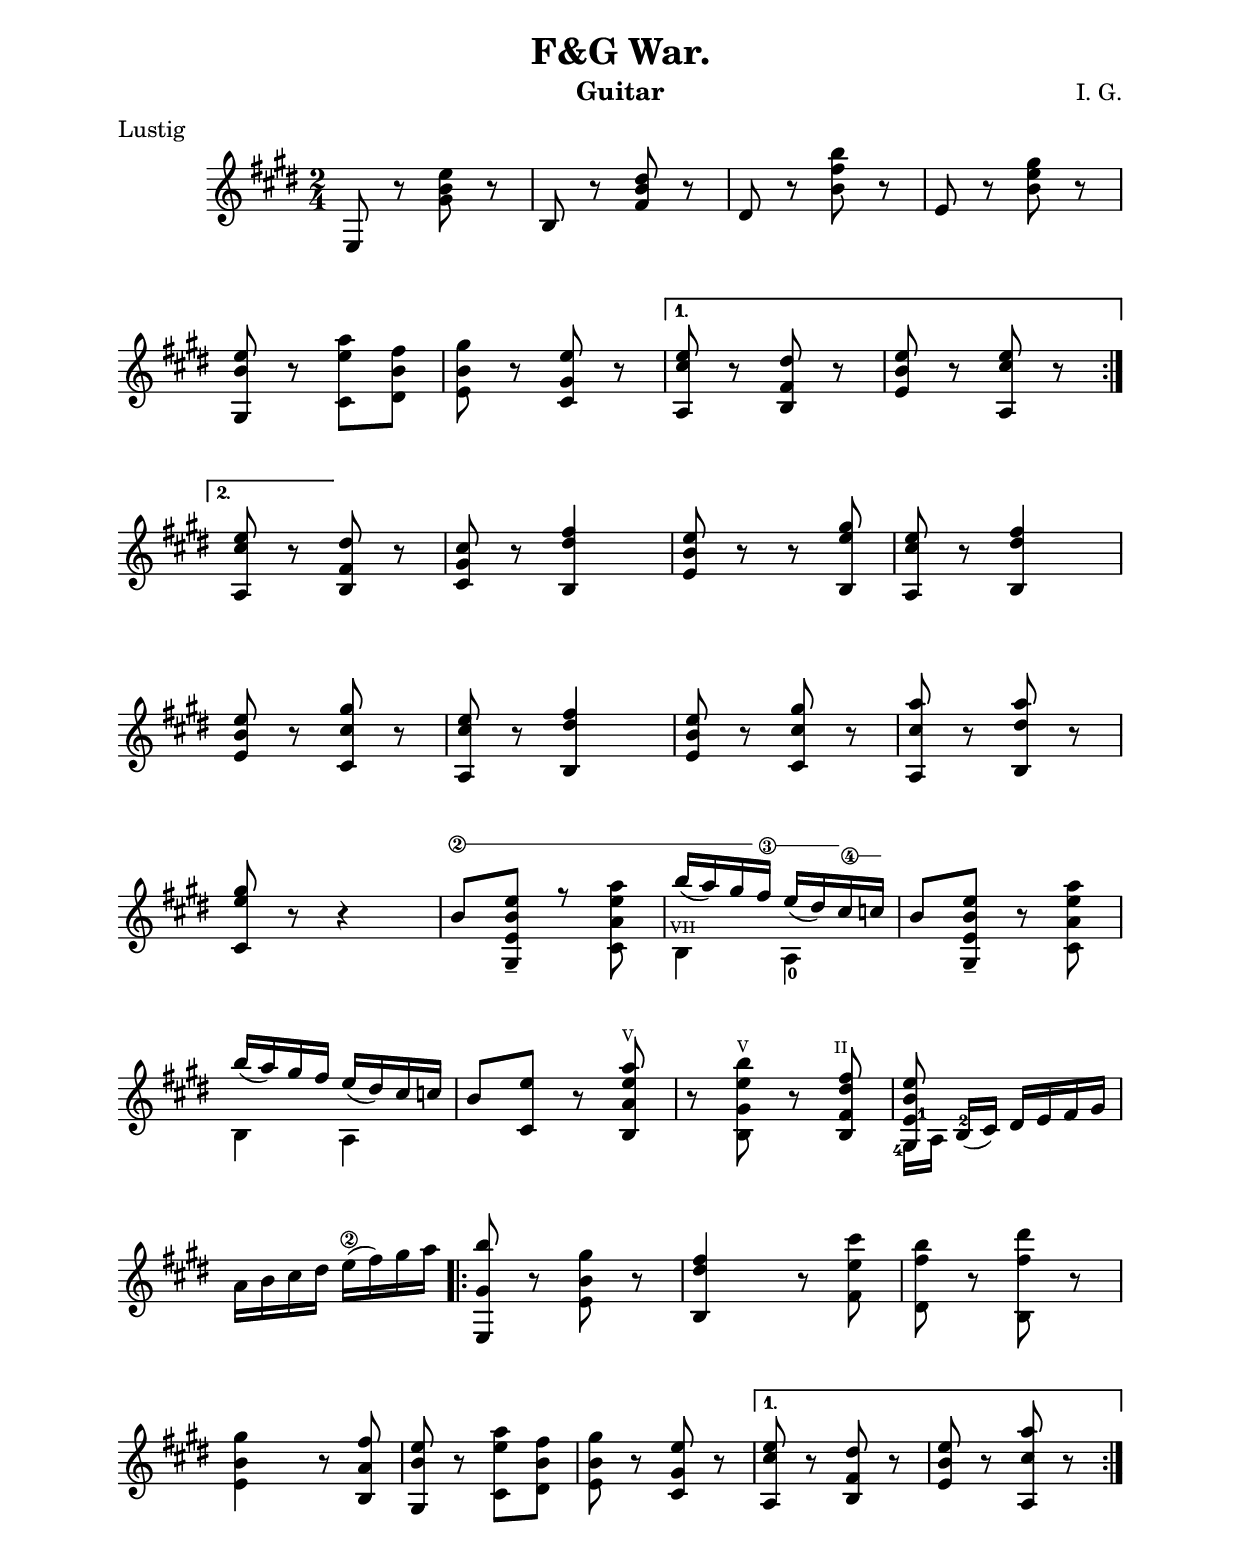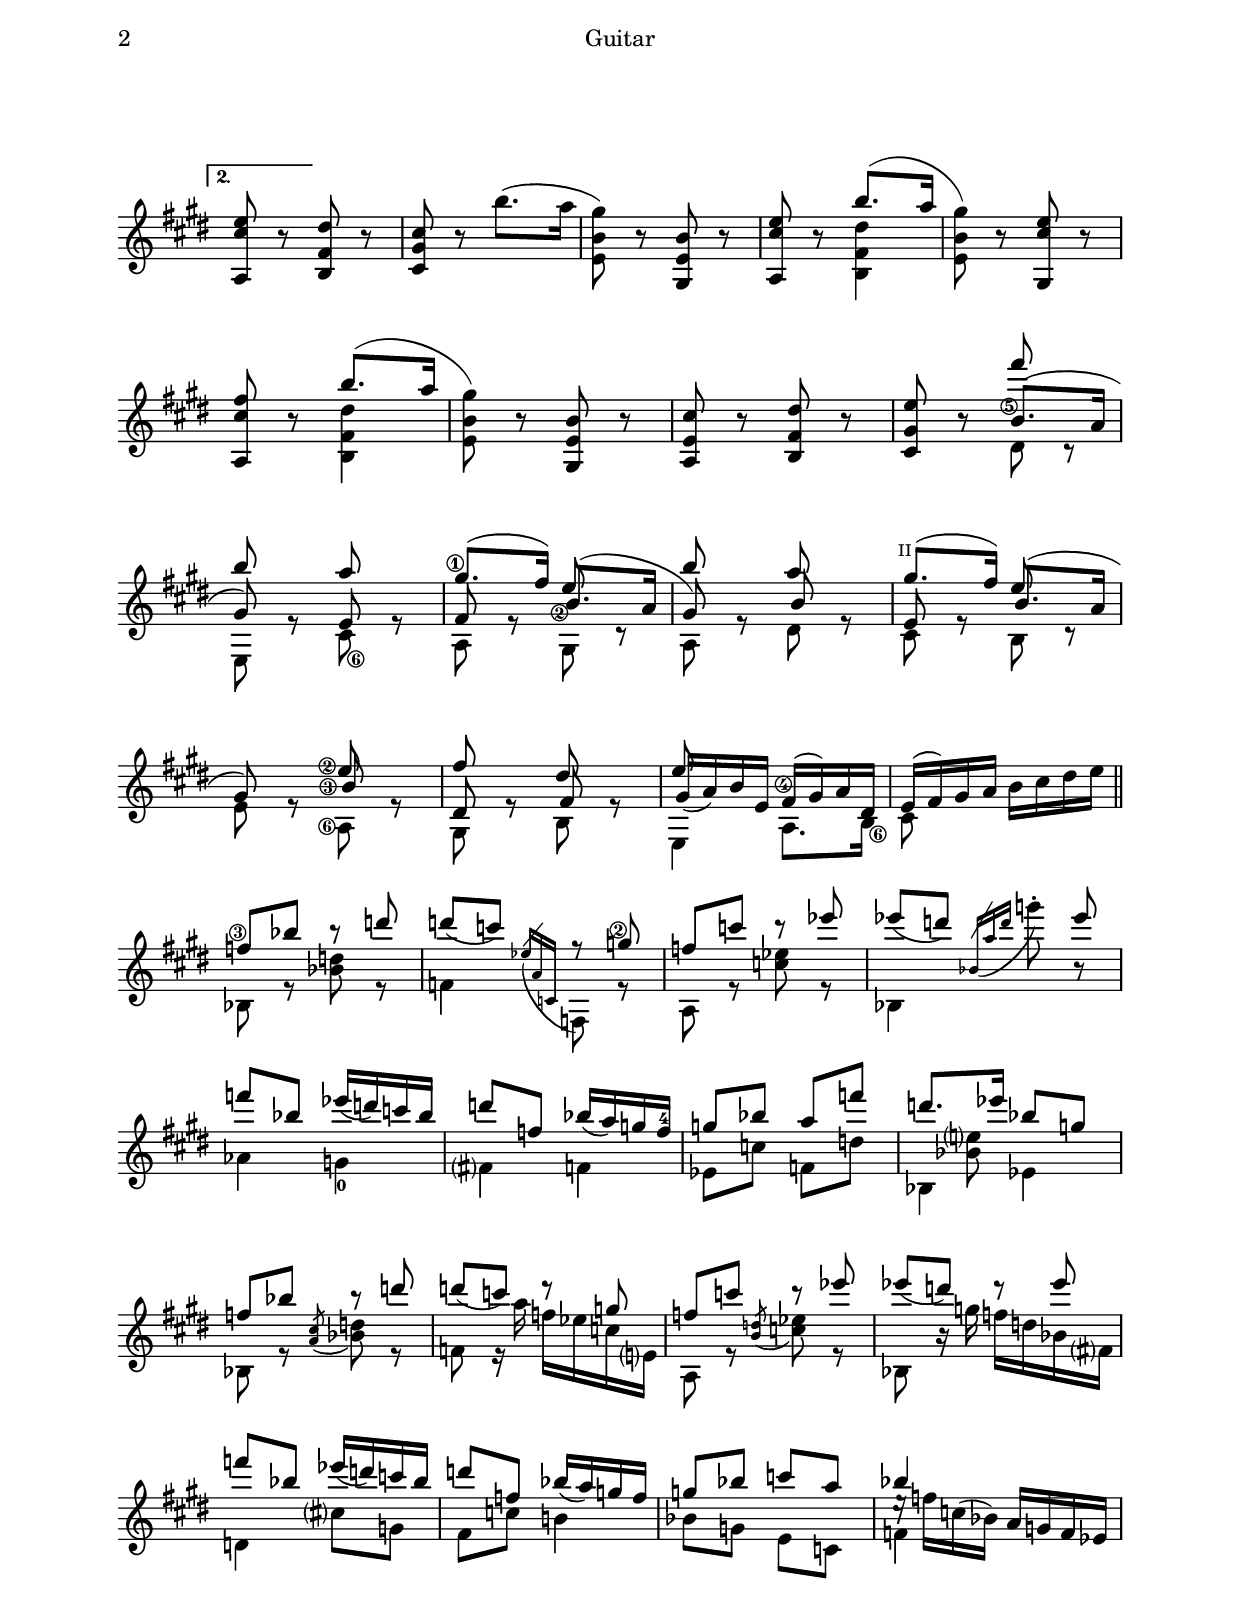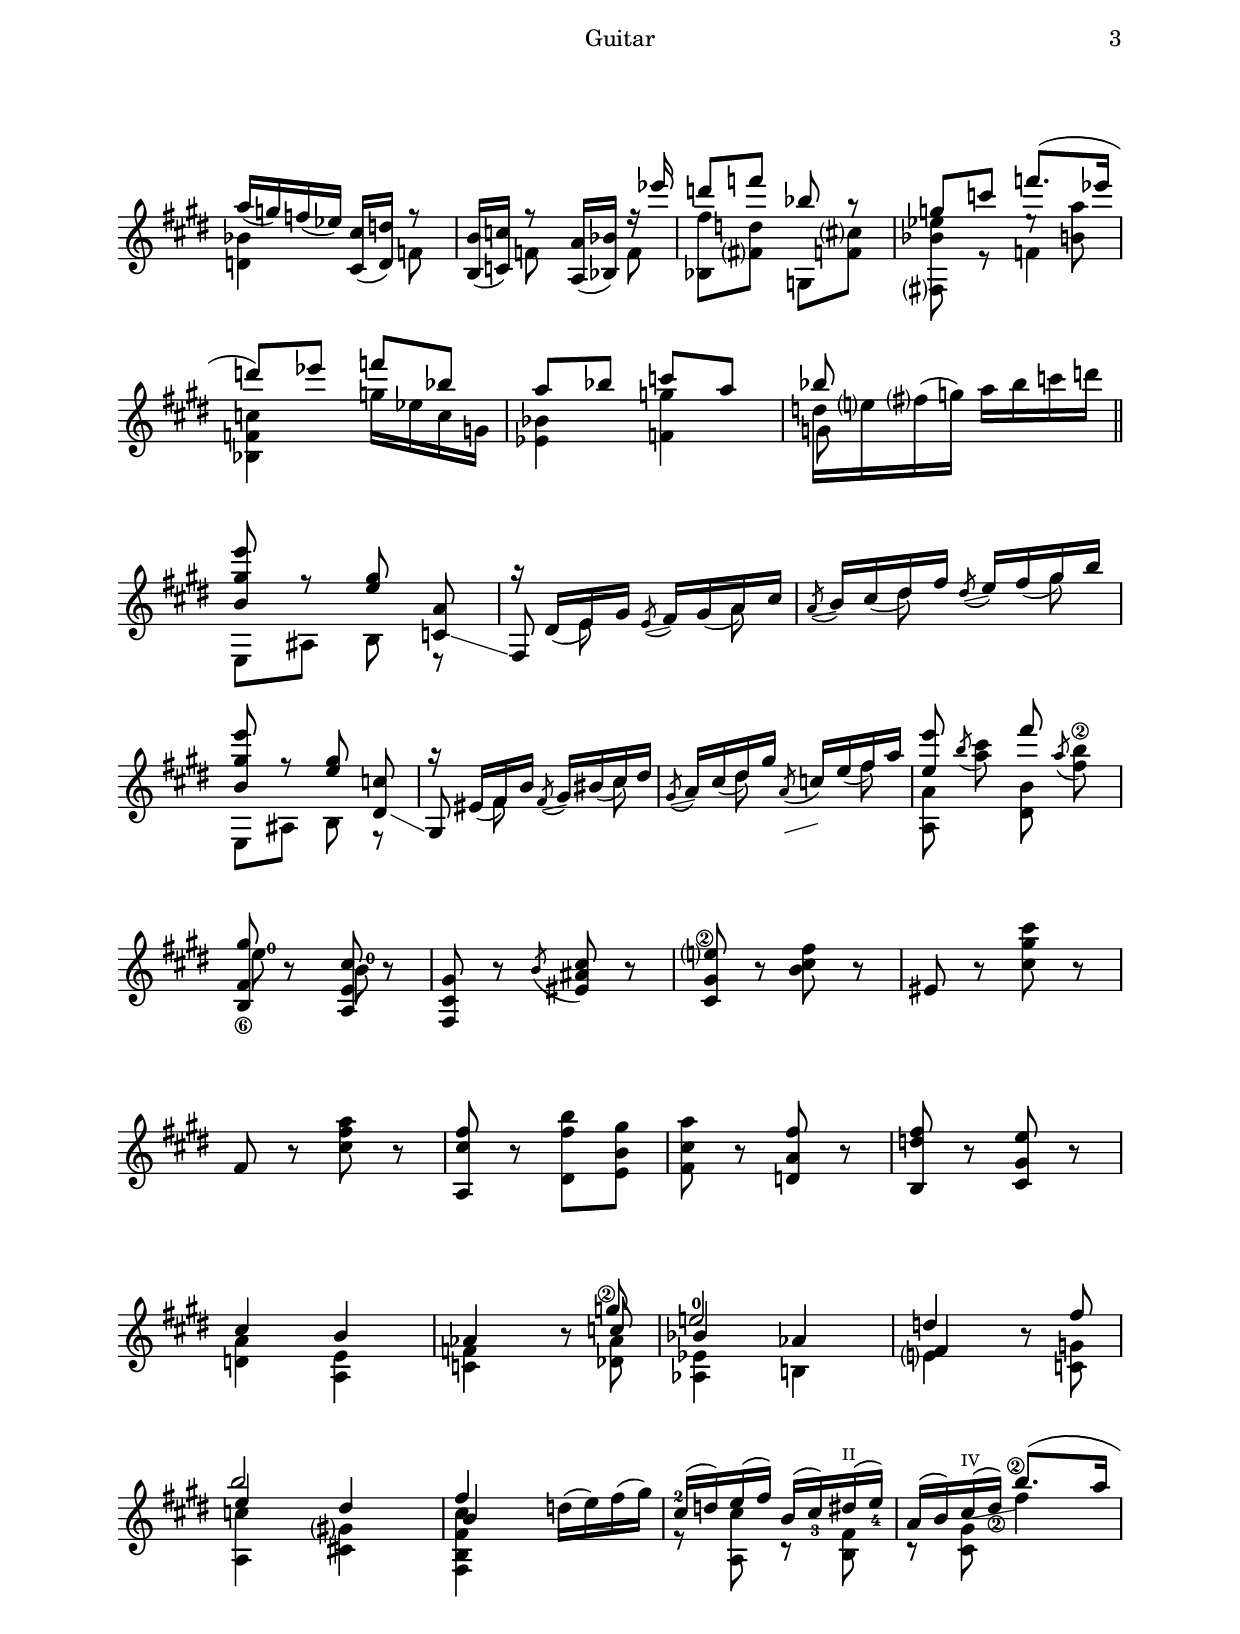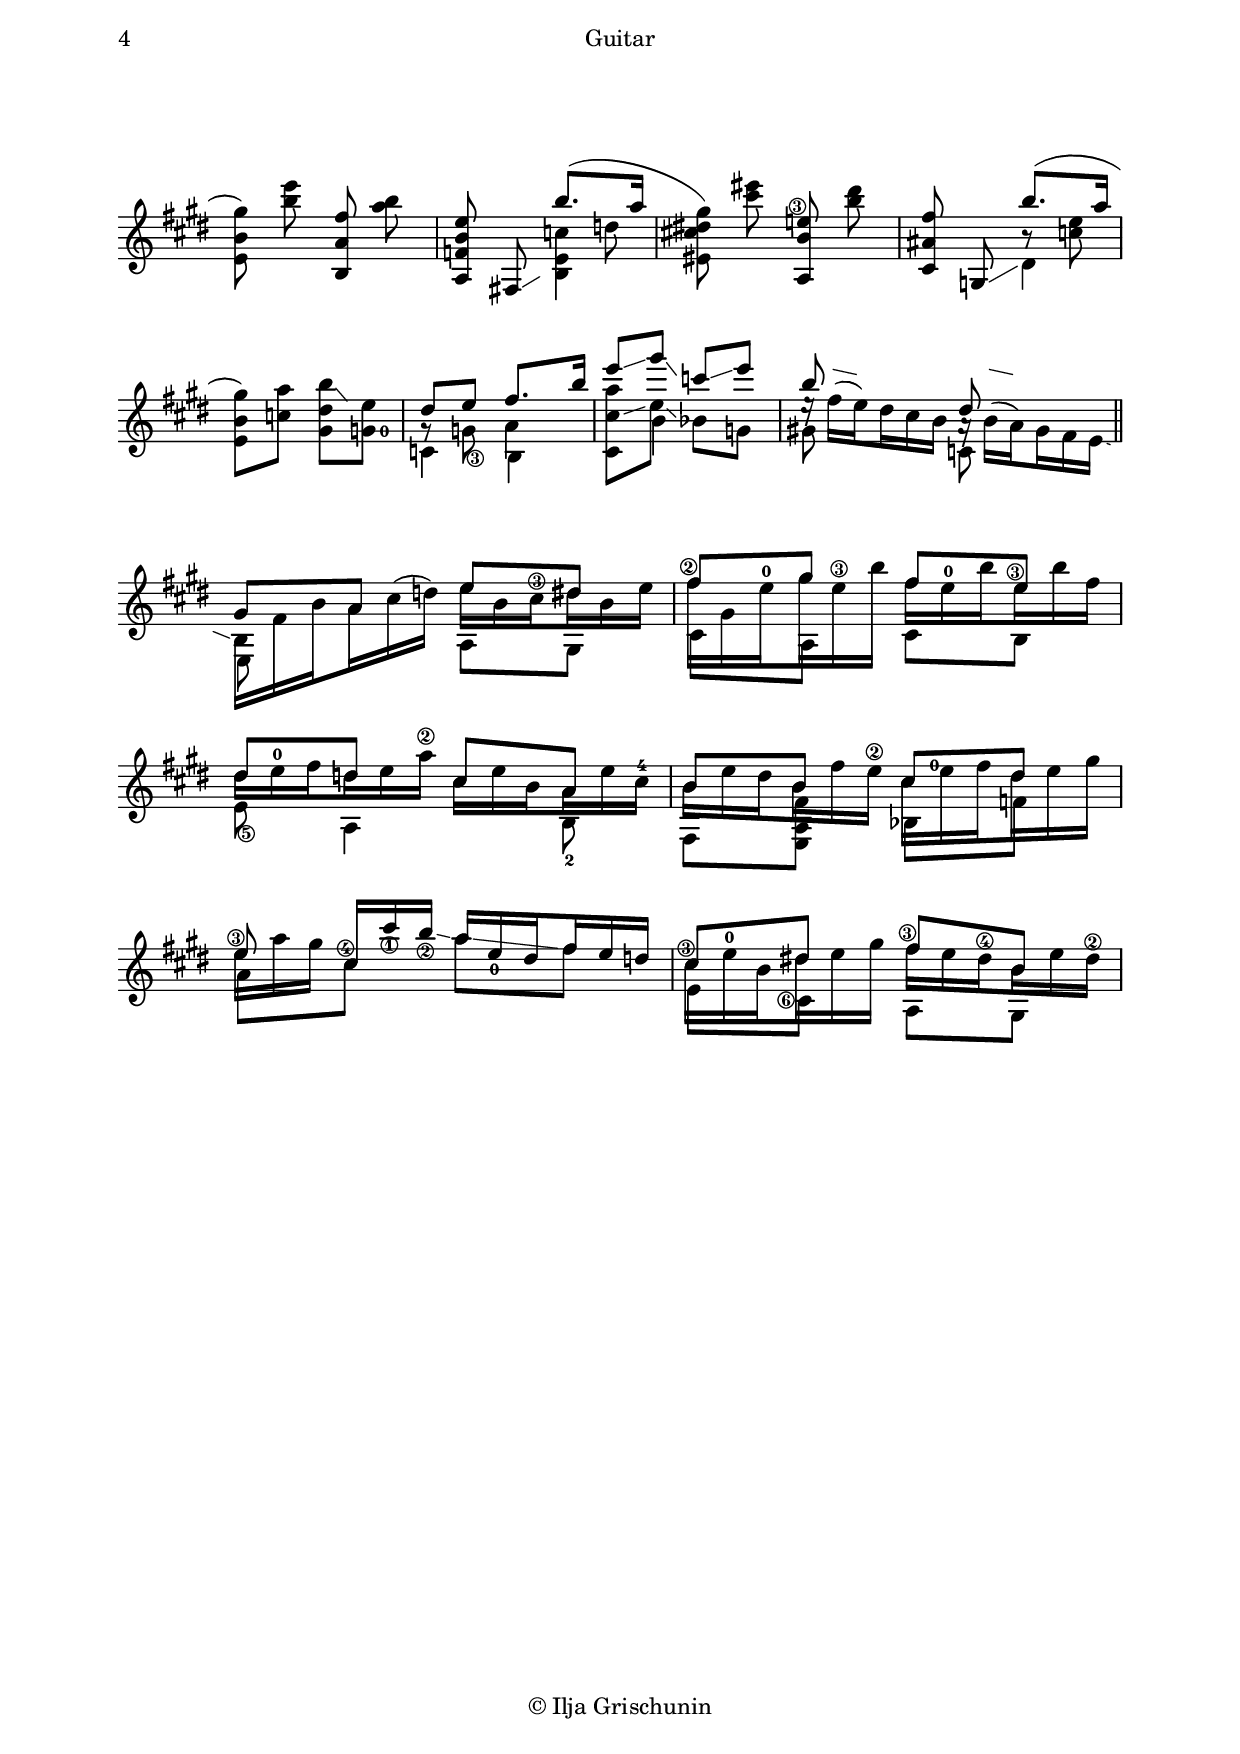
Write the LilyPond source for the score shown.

\version "2.19.15"

\language "deutsch"

\header {
  title = "F&G War."
  instrument = "Guitar"
  meter = "Lustig"
  composer = "I. G."
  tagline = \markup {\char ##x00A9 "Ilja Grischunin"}
}

\paper {
  #(set-paper-size "a4")
  top-system-spacing.basic-distance = #25
  top-markup-spacing.basic-distance = #8
  markup-system-spacing.basic-distance = #8
  system-system-spacing.basic-distance = #20
  last-bottom-spacing.basic-distance = #24
  left-margin = 20
  right-margin = 20
  %two-sided = ##t
  %inner-margin = 25
  %outer-margin = 15
}

\layout {
  \context {
    \Score
    proportionalNotationDuration = #(ly:make-moment 1/16)
    \remove "Bar_number_engraver"
  }
  \context {
    \Staff \RemoveEmptyStaves
    \override VerticalAxisGroup.remove-first = ##t
  }
}

\version "2.19.15"

\language "deutsch"

slash =
#(define-music-function (parser location ang stem-fraction protrusion)
   (number? number? number?)
   (remove-grace-property 'Voice 'Stem 'direction) ; necessary?
   #{
     \once \override Stem #'stencil =
     #(lambda (grob)
        (let* ((X-parent (ly:grob-parent grob X))
               (is-rest? (ly:grob? (ly:grob-object X-parent 'rest))))
          (if is-rest?
              empty-stencil
              (let* ((ang (degrees->radians ang))
                     ; We need the beam and its slope so that slash will
                     ; extend uniformly past the stem and the beam
                     (beam (ly:grob-object grob 'beam))
                     (beam-X-pos (ly:grob-property beam 'X-positions))
                     (beam-Y-pos (ly:grob-property beam 'positions))
                     (beam-slope (/ (- (cdr beam-Y-pos) (car beam-Y-pos))
                                   (- (cdr beam-X-pos) (car beam-X-pos))))
                     (beam-angle (atan beam-slope))
                     (stem-Y-ext (ly:grob-extent grob grob Y))
                     ; Stem.length is expressed in half staff-spaces
                     (stem-length (/ (ly:grob-property grob 'length) 2.0))
                     (dir (ly:grob-property grob 'direction))
                     ; if stem points up. car represents segment of stem
                     ; closest to notehead; if down, cdr does
                     (stem-ref (if (= dir 1) (car stem-Y-ext) (cdr stem-Y-ext)))
                     (stem-segment (* stem-length stem-fraction))
                     ; Where does slash cross the stem?
                     (slash-stem-Y (+ stem-ref (* dir stem-segment)))
                     ; These are values for the portion of the slash that
                     ; intersects the beamed group.
                     (dx (/ (- stem-length stem-segment)
                           (- (tan ang) (* dir beam-slope))))
                     (dy (* (tan ang) dx))
                     ; Now, we add in the wings
                     (protrusion-dx (* (cos ang) protrusion))
                     (protrusion-dy (* (sin ang) protrusion))
                     (x1 (- protrusion-dx))
                     (y1 (- slash-stem-Y (* dir protrusion-dy)))
                     (x2 (+ dx protrusion-dx))
                     (y2 (+ slash-stem-Y
                           (* dir (+ dy protrusion-dy))))
                     (th (ly:staff-symbol-line-thickness grob))
                     (stil (ly:stem::print grob)))

                (ly:stencil-add
                 stil
                 (make-line-stencil th x1 y1 x2 y2))))))
   #})

slashI = {
  \slash 50 0.6 1.0
}

slashII = {
  \slash 45 0.5 0.8
}

slashIII = {
  \slash 60 0.8 1.2
}


stringNumberSpanner =
#(define-music-function (parser location StringNumber) (string?)
   #{
     \override TextSpanner.style = #'solid
     \override TextSpanner.font-size = #-5
     \override TextSpanner.bound-details.left.stencil-align-dir-y = #CENTER
     \override TextSpanner.bound-details.left.text = \markup { \circle \number #StringNumber }
   #})

FO = #(define-music-function (parser location offsetX offsetY)(number? number?)
        #{
          \once \override Voice.Fingering.extra-offset = #(cons offsetX offsetY)
        #})

guitarMusic = \relative {
  \clef treble
  \key e \major
  \time 2/4
  %\override Staff.TimeSignature #'stencil = ##f
  \override Fingering #'staff-padding = #'()
  \override Score.VoltaBracketSpanner.Y-offset = 7
  \repeat volta 2 {
    e8 r <gis' h e> r h, r <fis' h dis> r
    dis r <h' fis' h> r e, r <h' e gis> r
    <gis, h' e> r <cis e' a> <dis h' fis'> <e h' gis'> r <cis gis' e'> r
  }
  \alternative {
    {
      <a cis' e> r
      \set Score.repeatCommands = #'((volta #f))
      <h fis' dis'> r <e h' e> r <a, cis' e> r
    }
    {
      <a cis' e> r \noBreak
    }
  }
  <h fis' dis'> r <cis gis' cis> r <h dis' fis>4
  <e h' e>8 r r <h e' gis> <a cis' e> r <h dis' fis>4
  <e h' e>8 r <cis cis' gis'> r <a cis' e> r <h dis' fis>4
  <e h' e>8 r <cis cis' gis'> r <a cis' a'> r <h dis' a'> r
  <cis e' gis> r r4
  <<
    {
      \stringNumberSpanner "2"
      \textSpannerUp
      \once\override TextSpanner.extra-offset = #'(0 . -0.5)
      \once\override TextSpanner #'(bound-details right padding) = #2
      h'8\startTextSpan <gis, e' h' e>_- r s
      h''16_( a) gis
      \stringNumberSpanner "3"
      \once\override TextSpanner.extra-offset = #'(0.5 . 0)
      \once\override TextSpanner #'(bound-details right padding) = #2
      fis\stopTextSpan\startTextSpan e_( dis)
      \stringNumberSpanner "4"
      \once\override TextSpanner.extra-offset = #'(0.5 . 0.5)
      cis\stopTextSpan\startTextSpan c\stopTextSpan
    }
    \\
    {
      s4. <cis, a' e' a>8
      \override TextScript.extra-offset = #'(-0.5 . 6)
      h4-\markup{\teeny VII} \FO #'0.2 #'0.2 a-0
    }
  >>
  h'8 <gis, e' h' e>-- r <cis a' e' a>
  <<
    {
      h''16_( a) gis fis e_( dis) cis c
    }
    \\
    {
      h,4                      a
    }
  >>
  h'8 <cis, e'> r <h a' e' a>^\markup{\teeny V}
  r <h gis' e' h'>^\markup{\teeny V}
  \override TextScript.extra-offset = #'(-0.5 . -1)
  r <h fis' dis' fis>^\markup{\teeny II}
  <<
    {
      \FO #'1.2 #'-4.5 <gis e'-1 h' e>8
    }
    \\
    {
      \FO #'-1.2 #'3.5 gis16[-4 a]
    }
  >>
  \FO #'0 #'-3.2 h16(-2 cis) dis e fis gis a h cis dis e(\2 fis) gis a
  \repeat volta 2 {
    <e,, gis' h'>8 r <e' h' gis'> r <h dis' fis>4 r8 <fis' e' cis'>
    <dis fis' h> r <h fis'' dis'> r <e h' gis'>4 r8 <h a' fis'>
    <gis h' e> r <cis e' a> <dis h' fis'> <e h' gis'> r <cis gis' e'> r
  }
  \alternative{
    {
      <a cis' e> r
      \set Score.repeatCommands = #'((volta #f))
      <h fis' dis'> r <e h' e> r <a, cis' a'> r \break
    }
    {
      <a cis' e> r \noBreak
    }
  }
  <h fis' dis'> r <cis gis' cis> r h''8.( a16
  <e, h' gis'>8) r <gis, e' h'> r <a cis' e> r
  <<
    {
      \once\override Slur.positions = #'(0 . 1)
      \shape #'((0 . 0) (0.8 . 0.5) (0 . 0) (0 . 0)) Slur
      h''8.( a16 \stemDown <e, h' gis'>8)
    }
    \\
    {
      <h fis' dis'>4 s8
    }
  >>
  r8 <gis cis' e> r <a cis' fis> r
  <<
    {
      \once\override Slur.positions = #'(0 . 1)
      \shape #'((0 . 0) (0.8 . 0.5) (0 . 0) (0 . 0)) Slur
      h''8.( a16 \stemDown <e, h' gis'>8)
    }
    \\
    {
      <h fis' dis'>4 s8
    }
  >>
  r8 <gis e' h'> r <a e' cis'> r <h fis' dis'> r
  <cis gis' e'> r
  <<
    {
      \once\override Slur.positions = #'(0 . 1)
      \once\override StringNumber.extra-offset = #'(-0.8 . -3.5)
      h'8.(\5 a16 gis8) s e s fis s
      \once\override Slur.positions = #'(0 . 1)
      \once \override NoteColumn.force-hshift = #.3
      \once\override Beam.positions = #'(3.5 . 3)
      \once\override StringNumber.extra-offset = #'(-1.3 . -6)
      h8.(\2 a16 gis8) s
      \once \override NoteColumn.force-hshift = #.3
      h s e, s
      \once\override Slur.positions = #'(0 . 1)
      \once \override NoteColumn.force-hshift = #.3
      \once\override Beam.positions = #'(3.5 . 3)
      h'8.( a16 gis8) s
      \once \override NoteColumn.force-hshift = #.3
      \set stringNumberOrientations = #'(left)
      h\3 s dis, s
      \override NoteColumn.force-hshift = #.3
      fis s
      \once\override Beam.positions = #'(3 . 2.7)
      gis16_(
      \revert NoteColumn.force-hshift
      a) h e,
    }
    \\
    {
      \voiceOne
      fis''8 s h, s a s
      \once\override StringNumber.extra-offset = #'(-0.6 . -3)
      gis8.(\1 fis16)
      e8 s h' s a s
      \override TextScript.extra-offset = #'(-0.5 . -2)
      gis8.(^\markup{\teeny II} fis16)
      e8 s s4
      \set stringNumberOrientations = #'(left)
      \once\override StringNumber.extra-offset = #'(0.3 . 0.5)
      e8\2 s fis s dis s e
    }
    \\
    {
      \voiceTwo
      dis,8 r e, r
      \once\override StringNumber.extra-offset = #'(1 . 2)
      cis'_\6 r a r gis r a r dis r cis r h r e r
      \once\override StringNumber.extra-offset = #'(-1.7 . 4.5)
      a,_\6 r gis r h r
      e,4
    }
  >>
  <<
    {
      \unset stringNumberOrientations
      \once\override StringNumber.extra-offset = #'(-0.5 . -3.5)
      fis'16(\4 gis) a dis, e( fis) gis a
    }
    \\
    {
      a,8.
      \once\override StringNumber.extra-offset = #'(1 . 3.5)
      h16_\6 cis8 s
    }
  >>
  h'16 cis dis e
  \bar "||"
  \break
  %\key b \major
  \tag #'changeSpacingSpanner {
    \newSpacingSection
    \override Score.SpacingSpanner.base-shortest-duration = #(ly:make-moment 1/32)
  }
  <<
    {
      \once\override StringNumber.extra-offset = #'(-0.6 . -3.5)
      f8\3 b r d d_( c) r
      \once\override StringNumber.extra-offset = #'(-0.6 . -3)
      g\2 f c' r es es_( d) s es
      f b, es16_( d) c b d8 f, b16_( a) g
      \once\override Fingering.extra-offset = #'(0 . -3.2)
      f-4
      g8 b a f'
    }
    \\
    {
      b,,,8 r <b' d> r f4
      %\once\override Slur.direction = #DOWN
      \once\override Slur.positions = #'(1 . -4)
      \stemUp
      \acciaccatura {\slashI es'16[ a, c,]}
      \stemDown
      f,8 r
      a r <c' es> r b,4
      %\once\override Slur.direction = #DOWN
      \shape #'((0.3 . 0.3) (0 . -0.3) (0.6 . -0.2) (1 . 0.2)) Slur
      \stemUp
      \acciaccatura {\slashIII b'16[ a' d]}
      \stemDown
      g8^. h,,\rest
      as4 g-0 fis? f es8 c' f, d'
    }
  >>
  <<
    {
      d'8. es16
    }
    \\
    {
      s8 <b, e?>
    }
    \\
    {
      \voiceTwo
      b,4
    }
  >>
  <<
    {
      b''8 g
    }
    \\
    {
      es,4
    }
  >>
  <<
    {
      f'8 b r d d_( c) r g f c' r es es_( d) r es
      f b, es16_( d) c b d8 f, b16_( a) g f
      g8 b c a
    }
    \\
    {
      b,,8 r \stemUp \acciaccatura <a' cis> \stemDown <b d> r f8 r16 a'
      f es c e,? a,8 r \stemUp \acciaccatura <h' d> \stemDown <c es> r
      b,8 b'16\rest g'
      f d b fis? d4 cis'?8 g fis c' h!4 b8 g e c
    }
  >>
  <<
    {
      b''4
    }
    \\
    {
      e,16\rest f c\glissando^( b)
    }
    \\
    {
      \voiceTwo
      f4
    }
  >>
  a16 g f es
  <<
    {
      a'_( g) f_( es) <cis, cis'>16_( <d d'>) r8
      <h h'>16_( <c c'>) r8 <a a'>16_( <b b'>) r16 es''
      d8 f b, r g c
    }
    \\
    {
      <d,, b'>4 s8 f s f s f
      <b, fis''> <fis'? d'> g, <f' cis'?> <fis,? b' es> r
    }
  >>
  <<
    {
      f'''8.( es16 d8) es
    }
    \\
    {
      e,8\rest <h a'> s4
    }
    \\
    {
      \voiceTwo
      f4 <b, f' c'>4
    }
  >>
  <<
    {
      f'''8 b, a b c a
    }
    \\
    {
      g16 es c g <es b'>4 <f g'>
    }
  >>
  <<
    {
      b'8 s
    }
    \\
    {
      d,16 e? fis?^( g)
    }
    \\
    {
      \voiceTwo
      \once \override NoteColumn.force-hshift = #0.3
      g,8 s
    }
  >>
  a'16 b c d
  \bar "||"
  \break
  \tag #'changeSpacingSpanner {
    \newSpacingSection
    \revert Score.SpacingSpanner.base-shortest-duration
  }
  <<
    {
      <h, gis' e'>8 r <e gis>
    }
    \\
    {
      e,,8 ais h
    }
  >>
  <<
    {

      s8 r16 dis_([ e) gis]
    }
    \\
    {
      r8 s e
    }
    \\
    {
      <c a'>8\glissando fis, s
    }
  >>
  <<
    {
      \override Slur.direction = #DOWN
      \once\override Slur.positions = #'(2.5 . 3.5)
      \acciaccatura e'8-\markup {
        \postscript #"0.5 -5.3 moveto 2.3 0.5 rlineto stroke"
      }
      fis16 gis_( a) cis
      \once\override Slur.positions = #'(2.5 . 3.5)
      \acciaccatura a8-\markup {
        \postscript #"0.5 -3.8 moveto 2.3 0.5 rlineto stroke"
      }
      h16 cis_( dis) fis
      \once\override Slur.positions = #'(2.5 . 3.5)
      \acciaccatura dis8-\markup {
        \postscript #"0.5 -2.3 moveto 2.3 0.5 rlineto stroke"
      }
      e16 fis( gis) h
    }
    \\
    {
      s8 a, s dis s gis
    }
  >>
  <<
    {
      <h, gis' e'>8 r <e gis>
    }
    \\
    {
      e,,8 ais h
    }
  >>
  <<
    {

      s8 r16 eis_([ fis) h]
    }
    \\
    {
      r8 s fis
    }
    \\
    {
      <dis c'>8\glissando gis, s
    }
  >>
  <<
    {
      \override Slur.direction = #DOWN
      \once\override Slur.positions = #'(2.5 . 3.5)
      \acciaccatura fis'8-\markup {
        \postscript #"0.5 -4.8 moveto 2.3 0.5 rlineto stroke"
      }
      gis16 his( cis) dis
      \once\override Slur.positions = #'(2.5 . 3.5)
      \acciaccatura gis,8-\markup {
        \postscript #"0.5 -4.3 moveto 2.3 0.5 rlineto stroke"
      }
      a16 cis( dis) gis
      \once\override Slur.positions = #'(2.5 . 3.5)
      \tag #'Part {
        \acciaccatura a,8-\markup {
          \postscript #"0.5 -7 moveto 3.2 0.9 rlineto stroke"
        }
        c16 e( fis) a
      }
      \tag #'Partitur {
        \acciaccatura a,8-\markup {
          \postscript #"0.5 -3.8 moveto 3.2 0.8 rlineto stroke"
        }
        c16 e( fis) a
      }
    }
    \\
    {
      s8 cis, s dis s fis
    }
  >>
  <<
    {
      <e e'>8
    }
    \\
    {
      <a,, a'>8
    }
  >>
  \acciaccatura h''8 <a cis>
  <<
    {
      fis'
    }
    \\
    {
      <dis,, h'>
    }
  >>
  \acciaccatura a'' <fis h\2>
  <<
    {
      <h,,_\6 fis' gis'>
    }
    \\
    {
      \once \override NoteColumn.force-hshift = #1.3
      \once\override Fingering.extra-offset = #'(1.2 . -1)
      e'^0
    }
  >>
  r
  <<
    {
      <a,, e' cis'>
    }
    \\
    {
      \once \override NoteColumn.force-hshift = #1.6
      \once\override Fingering.extra-offset = #'(0.8 . -2)
      h'^0
    }
  >>
  r
  <fis, cis' gis'> r \acciaccatura h' <eis, ais cis> r
  \once\override StringNumber.extra-offset = #'(-0.6 . -2.8)
  <cis gis' e'?\2> r
  <h' cis fis> r eis, r <cis' gis' cis> r fis, r <cis' fis a> r
  <a, cis' fis> r <dis fis' h> <e h' gis'> <fis cis' a'> r <d a' fis'> r
  <h d' fis> r <cis gis' e'> r
  <<
    {
      cis'4 h as
    }
    \\
    {
      <d, a'>4 <a e'> <c f>
    }
  >>
  r8
  <<
    {
      \override NoteColumn.force-hshift = #-0.3
      \once\override StringNumber.extra-offset = #'(-0.6 . -2.8)
      g''\2 e!2^0
      \revert NoteColumn.force-hshift
      d4
    }
    \\
    {
      \voiceOne
      %\tweak Accidental.extra-offset #'(0.5 . 0)
      c8 b4 as
      \once\override NoteColumn.force-hshift = #0.8
      fis
    }
    \\
    {
      \voiceTwo
      <des as'>8 <as es'>4 h! e?
    }
  >>
  r8
  <<
    {
      fis'
    }
    \\
    {
      <c, g'>
    }
  >>
  <<
    {
      \once\override NoteColumn.force-hshift = #-0.3
      h''2 fis4
    }
    \\
    {
      \voiceOne
      e4 dis
      \once\override NoteColumn.force-hshift = #0.6
      h
    }
    \\
    {
      \voiceTwo
      <a, c'>4 <\tweak Accidental.extra-offset #'(2.5 . 0) cis! gis'?> <fis, h fis' cis'>
    }
  >>
  d''16( e) fis( gis)
  <<
    {
      \override Fingering.staff-padding = #'()
      \once\override Fingering.extra-offset = #'(-0.2 . -3)
      cis,^2( \tweak AccidentalPlacement.right-padding #0 d) e( fis)
      h,( cis_3) \tweak AccidentalPlacement.right-padding #0 dis( e_4)
      a,( h)
      \tag #'Part {
        cis(-\markup {
          \postscript #"0.5 -2.6 moveto 4.8 0.9 rlineto stroke"
        }
        \once\override StringNumber.extra-offset = #'(0.2 . -6.2)
        dis\2) \stemDown fis4
      }
      \tag #'Partitur {
        cis16(-\markup {
          \postscript #"0.5 -2.6 moveto 6.3 0.9 rlineto stroke"
        }
        \once\override StringNumber.extra-offset = #'(0.2 . -6.2)
        dis\2) \stemDown fis4
      }
      \stemNeutral
    }
    \\
    {
      r8 <a,, cis'> r <h fis'>^\markup{\teeny II} r <cis gis'>^\markup{\teeny IV}
      \stemUp
      \once\override Slur.positions = #'(0 . 1)
      \shape #'((0 . 0) (0.8 . 0.5) (0 . 0) (0 . 0)) Slur
      \once\override StringNumber.extra-offset = #'(-0.6 . -2.8)
      h''8.\2^( a16
      \stemDown
      <e, h' gis'>8)
      )
    }
  >>
  <h'' e>8 <h,, a' fis'> <a'' h>\noBeam
  <a,, f' h e>
  <<
    {
      s8
      \once\override Slur.positions = #'(0 . 1)
      \shape #'((0 . 0) (0.8 . 0.5) (0 . 0) (0 . 0)) Slur
      h''8.( a16 \stemDown
      <
      \tweak AccidentalPlacement.right-padding #-1
      \tweak Accidental.extra-offset #'(1 . 0)
      eis,
      \tweak Accidental.extra-offset #'(-0.3 . 0)
      cis'!
      \tweak Accidental.extra-offset #'(-0.7 . 0)
      dis! gis
      >8)
    }
    \\
    {
      s8 s d'
    }
    \\
    {
      fis,,!\glissando \stemDown<h e c'>4 s8
    }
  >>
  <cis'' eis>8
  \once\override StringNumber.extra-offset = #'(-0.6 . -2.8)
  <a,, h' e!\3> <h'' dis>\noBeam
  <cis,, ais' fis'>
  <<
    {
      s8
      \once\override Slur.positions = #'(0 . 1)
      \shape #'((0 . 0) (0.8 . 0.5) (0 . 0) (0 . 0)) Slur
      h''8.( a16
      \stemDown
      <e, h' gis'>8)<c' a'>
    }
    \\
    {
      s8 h\rest <c e>
    }
    \\
    {
      g,\glissando \stemDown dis'4
    }
  >>
  \set glissandoMap = #'((2 . 1))
  <gis dis' h'>8\glissando
  \set fingeringOrientations = #'(right)
  <g-0 e'>
  <<
    {
      dis' e fis8. h16
    }
    \\
    {
      g,8\rest
      \once\override StringNumber.extra-offset = #'(0.6 . -7)
      g\3 a4
    }
    \\
    {
      \voiceTwo
      c,4
      \once\override NoteColumn.force-hshift = #0.2
      h
    }
  >>
  <<
    {
      e''8\glissando gis\glissando c,\glissando e
    }
    \\
    {
      \set glissandoMap = #'((1 . 0))
      <cis,, cis' a'>\glissando
      \unset glissandoMap
      e'\glissando b g
    }
    \\
    {
      \voiceTwo
      s8
      \once\override NoteColumn.force-hshift = #0.2
      h4 s8
    }
  >>
  \tag #'Part {
    \newSpacingSection
    \override Score.SpacingSpanner.base-shortest-duration = #(ly:make-moment 1/64)
  }
  <<
    {
      h' s dis, s
      \bar "||" \break
      gis, a
    }
    \\
    {
      \override TupletNumber #'transparent = ##t
      \override TupletBracket #'bracket-visibility = ##f
      \tuplet 3/2 8 {
        \set subdivideBeams = ##t
        \set baseMoment = #(ly:make-moment 1/8)
        \set beatStructure = #'(2 2 2 2)
        e'16\rest
        \once\override Slur.positions = #'(3.5 . 3)
        \tag #'Part {
          fis^(-\markup {
            \postscript #"0.5 7.5 moveto 2.3 -0.5 rlineto stroke"
          }
          e)
        }
        \tag #'Partitur {
          fis^(-\markup {
            \postscript #"0.7 7.5 moveto 3 -0.5 rlineto stroke"
          }
          e)
        }
        dis cis h a\rest
        \once\override Slur.positions = #'(1.5 . 1)
        \tag #'Part {
          h^(-\markup {
            \postscript #"0.5 7.5 moveto 2.3 -0.5 rlineto stroke"
          }
          a)
        }
        \tag #'Partitur {
          h^(-\markup {
            \postscript #"0.7 7.5 moveto 3 -0.5 rlineto stroke"
          }
          a)
        }
        gis fis
        \override Glissando.breakable = ##t
        \override Glissando.after-line-breaking = ##t
        e\glissando
        \tag #'Partitur {
          \newSpacingSection
          \override Score.SpacingSpanner.base-shortest-duration = #(ly:make-moment 1/64)
        }
        \once\override Beam.positions = #'(-10 . -4)
        h fis' h a cis^( d)
      }
    }
    \\
    {
      \voiceTwo
      gis,!8 s c, s
      \once\override NoteColumn.force-hshift = #0.2
      e, s
    }
  >>
  <<
    {
      \override Fingering #'staff-padding = #'()
      e''8 dis fis gis fis e
      \once\override Beam.positions = #'(4.5 . 4.5)
      dis d
      \once\override Beam.positions = #'(4.5 . 3.5)
      cis a h h cis dis e
      \override TupletNumber #'transparent = ##t
      \override TupletBracket #'bracket-visibility = ##f
      \tuplet 3/2 8 {
        \set subdivideBeams = ##t
        \set baseMoment = #(ly:make-moment 1/8)
        \set beatStructure = #'(2 2 2 2)
        cis16[
        \once\override StringNumber.extra-offset = #'(0 . -5.7)
        cis'\1
        \once\override StringNumber.extra-offset = #'(0 . -6.3)
        h\2\glissando] a\glissando
        % glissandoSkipOn
        \override NoteColumn.glissando-skip = ##t
        \override NoteHead.no-ledgers = ##t
        %
        \once\override Fingering.extra-offset = #'(0 . 0.2)
        e_0 dis
        %glissandoSkipOff
        \revert NoteColumn.glissando-skip
        \revert NoteHead.no-ledgers
        %
        fis e d
      }
      \once\override StringNumber.extra-offset = #'(-0.5 . -3.5)
      \once\override Beam.positions = #'(4 . 5)
      cis8\3 dis! 
      \once\override StringNumber.extra-offset = #'(-0.5 . -3)
      \once\override Beam.positions = #'(5 . 3.5)
      fis\3 h,
    }
    \\
    {
      \override Fingering #'staff-padding = #'()
      \override TupletNumber #'transparent = ##t
      \override TupletBracket #'bracket-visibility = ##f
      \tuplet 3/2 8 {
        \set subdivideBeams = ##t
        \set baseMoment = #(ly:make-moment 1/8)
        \set beatStructure = #'(2 2 2 2)
        \once\override Beam.positions = #'(-2.2 . -2.2)
        e16 h
        \once\override StringNumber.extra-offset = #'(0 . -1.2)
        cis\3 dis h e
        \once\override StringNumber.extra-offset = #'(-0.5 . -0.3)
        fis\2 gis, e'^0 gis e\3 h' fis e^0 h'
        \once\override StringNumber.extra-offset = #'(-0.5 . -0.3)
        e,\3 h' fis dis e^0 fis d e a\2 cis, e h a e' cis^4
        \once\override Beam.positions = #'(-2.7 . -3.5)
        h e dis h fis' e\2 cis
        \once\override Fingering.extra-offset = #'(-1.2 . -1)
        e^0 fis dis e gis
        \once\override StringNumber.extra-offset = #'(-0.5 . -0.3)
        e\3[ a gis]
      }
      s4.
      \tuplet 3/2 8 {
        cis,16 e^0 h dis e gis
        \once\override Beam.positions = #'(-1.7 . -2.5)
        fis e 
        \once\override StringNumber.extra-offset = #'(0 . -0.6)
        dis\4 h e
        \once\override StringNumber.extra-offset = #'(0 . -0.7)
        dis\2
      }
    }
    \\
    {
      \voiceTwo
      a,8 gis
      \override NoteColumn.force-hshift = #0.2
      \once\override Beam.positions = #'(-7 . -7.5)
      cis a
      \revert NoteColumn.force-hshift
      cis h
      \once\override StringNumber.extra-offset = #'(0.5 . 1.8)
      e_\5 a,4 h8-2 fis
      \once\override NoteColumn.force-hshift = #0.2
      <e a fis'>
      \override NoteColumn.force-hshift = #0.2
      \once\override Beam.positions = #'(-7 . -6.5)
      b' f'
      \once\override Beam.positions = #'(-5 . -4.2)
      a
      \revert NoteColumn.force-hshift
      \once\override StringNumber.extra-offset = #'(-0.5 . -1.3)
      cis\4
      \once\override Beam.positions = #'(-2 . -2.5)
      a' fis
      \override NoteColumn.force-hshift = #0.2
      \once\override Beam.positions = #'(-6 . -6.2)
      e, 
      \once\override StringNumber.extra-offset = #'(-1.8 . -6.3)
      cis\6
      \revert NoteColumn.force-hshift
      a gis
    }
  >>
}

\version "2.19.15"

\language "deutsch"

diatonicScale = \relative { e' fis gis a h cis dis }

ossia = \relative {
  \set Staff.fontSize = #-3
  \override Staff.StaffSymbol.staff-space = #(magstep -3)
  \override Staff.StaffSymbol.thickness = #(magstep -3)
  \clef treble
  \key e \major
  \time 2/4
  %R2*50
  %R2*23
  %R2*31
  \repeat volta 2 {
    h'8-.-"E-dur" e-. r gis-. gis( fis) r cis-. h-. fis'-. r a-. a( gis) r a-.
    h-. e,-. a16( gis fis e gis8) h,-. e16( dis cis h
  }
  \alternative {
    {
      cis8) e-.
      \set Score.repeatCommands = #'((volta #f))
      dis-. h'-. gis8.( a16 e8) cis-.
    }
    {
      cis8\repeatTie e-.
    }
  }
  fis-. dis-.
  e-. r
  h'8.( a16 gis8) e-. h-. r cis-. fis-. h8.( a16 gis8) h-. e,-. r
  cis-. fis-. h8.( a16 gis8) a-. h-. e,-. dis-. e-. fis-. dis-. e-. r
  h'8.( a16 gis8) e-. h-. r cis-. fis-. h8.( a16 gis8) h-. e,-. r
  cis-. fis-. h8.( a16 gis8) a-. h-. e,-. dis-. e-. fis-. dis-. e-. r r4
  r2 \break
  \override Score.VoltaBracketSpanner.Y-offset = 7
  \repeat volta 2 {
    h8-.-"I v." e-. r gis-. gis( fis) r cis-. h-. fis'-. r a-. a( gis) r a-.
    h-. e,-. a16( gis fis e gis8) h,-. e16( dis cis h
  }
  \alternative{
    {
      cis8) e-.
      \set Score.repeatCommands = #'((volta #f))
      dis-. h'-. gis8.( a16 e8) cis-.
    }
    {
      cis8\repeatTie e-.
    }
  }
  fis-. dis-.
  e-. r
  h'8.( a16 gis8) e-. h-. r cis-. fis-. h8.( a16 gis8) h-. e,-. r
  cis-. fis-. h8.( a16 gis8) a-. h-. e,-. dis-. e-. fis-. dis-. e-. r
  h'8.( a16 gis8) e-. h-. r cis-. fis-. h8.( a16 gis8) h-. e,-. r
  cis-. fis-. h8.( a16 gis8) a-. h-. e,-. dis-. e-. fis-. dis-. e-. r r4
  r2
  \bar "||"
  \tag #'Ossia {
    \break
  }
%%%%%%%%%%%%%%%%%%%%%%%%%%%%%%
  \transpose e b, {
    \relative {
      h'8-.-"II v. B-dur" e-. r gis-. gis( fis) r cis-. h-. fis'-. r a-. a( gis) r a-.
      h-. e,-. a16( gis fis e gis8) h,-. e16( dis cis h
      cis8) e-. dis-. h'-. gis8.( a16 e8) cis-.
      h8-. e-. r gis-. gis( fis) r cis-. h-. fis'-. r a-. a( gis) r a-.
      h-. e,-. a16( gis fis e gis8) h,-. e16( dis cis h
      cis8) e-. fis-. dis-. e-. r
      h'8.( a16 gis8) e-. h-. r cis-. fis-. h8.( a16 gis8) h-. e,-. r
      cis-. fis-. h8.( a16 gis8) a-. h-. e,-. dis-. e-. fis-. dis-. e-. r r4
    }
  }
  \tag #'Ossia {
    \pageBreak
  }
  \bar "||"

%%%%%%%%%%%%%%%%%%%%%%%%%%%%%%
  h8-.-"III v. E-dur" e-. r gis-. gis( fis) r cis-. h-. fis'-. r a-. a( gis) r a-.
  h-. e,-. a16( gis fis e gis8) h,-. e16( dis cis h
  cis8) e-. dis-. h'-. gis8.( a16 e8) cis-.
  \modalTranspose e fis \diatonicScale {
    \relative {
      h'8-.-"fis-moll" e-. r gis-. gis( fis) r cis-. h-. fis'-. r a-. a( gis) r a-.
      h-. e,-. a16( gis fis e gis8) h,-. e16( dis cis h
      cis8) e-. fis-. dis-. e-. r
    }
  }
  h'8.(-"E-dur" a16 gis8) e-. h-. r cis-. fis-. h8.( a16 gis8) h-. e,-. r
  cis-. fis-. h8.( a16 gis8) a-. h-. e,-. dis-. e-. fis-. dis-. e-. r
  h'8.( a16 gis8) e-. h-. r cis-. fis-. h8.( a16 gis8) h-. e,-. r
  cis-. fis-. h8.( a16 gis8) a-. h-. e,-. dis-. e-. fis-. dis-. e-. r r4 r2
  \tag #'Ossia {
    \break
  }
%%%%%%%%%%%%%%%%%%%%%%%%%%%%%%
  %%{
  h8-.-"IV v. E-dur" e-. r gis-. gis( fis) r cis-. h-. fis'-. r a-. a( gis) r a-.
  h-. e,-. a16( gis fis e gis8) h,-. e16( dis cis h
  cis8) e-. dis-. h'-. gis8.( a16 e8) cis-.
  \tag #'Ossia {
    \break
  }
  \transpose e as {
    \relative {
      h'8-.-"As-dur" e-. r gis-. gis( fis) r cis-. h-. fis'-. r a-. a( gis) r a-.
      h-. e,-. a16( gis fis e gis8) h,-. e16( dis cis h
      cis8) e-. fis-. dis-. e-. r
    }
  }
  %%}
  %R2*15 r4
  \transpose e a {
    \relative {
      h''8.(-"A-dur" a16 gis8) e-. h-. r cis-. fis-. h8.( a16 gis8) h-. e,-. r
      cis-. fis-. h8.( a16 gis8) a-. h-. e,-. dis-. e-. fis-. dis-. e-. r

    }
  }
  h'8.(-"E-dur" a16 gis8) e-. h-. r cis-. fis-. h8.( a16 gis8) h-. e,-. r
  cis-. fis-. h8.( a16 gis8) a-. h-. e,-. dis-. e-. fis-. dis-. e-.
  r r4 r2
  \tag #'Ossia {
    \break
  }
  \transpose e c {
    \relative {
      h'8-.-"V v. C-dur" e-. r gis-. gis( fis) r cis-. h-. fis'-. r a-. a( gis) r a-.
      h-. e,-. a16( gis fis e gis8) h,-. e16( dis cis h
      cis8) e-. dis-. h'-. gis8.( a16 e8) cis-.
      h8-. e-. r gis-. gis( fis) r cis-. h-. fis'-. r a-. a( gis) r a-.
      h-. e,-. a16( gis fis e gis8) h,-. e16( dis cis h
      cis8) e-. fis-. dis-. e-. r
    }
  }
  \transpose e h {
    \relative {
      h'8.(-"H-dur" a16 gis8) e-. h-. r cis-. fis-. h8.( a16 gis8) h-. e,-. r
      cis-. fis-. h8.( a16 gis8) a-. h-. e,-. dis-. e-. fis-. dis-. e-. r r4
    }
  }
}


\score {
  \new StaffGroup <<

    \new Staff {
      \removeWithTag #'changeSpacingSpanner
      \removeWithTag #'Partitur
      \guitarMusic
    }

    %\new Staff \ossia

  >>
}
